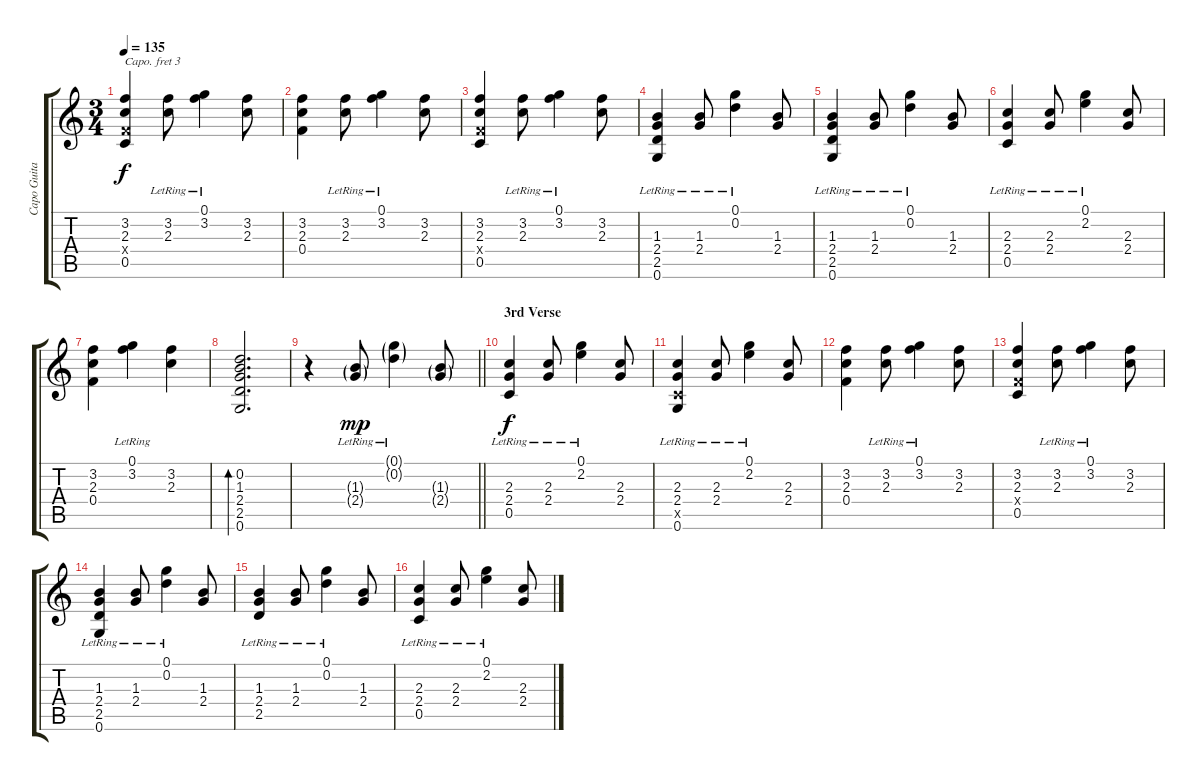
\track ("Capo Guitar" "Capo Guita") {instrument acousticguitarsteel}
\staff {score tabs}
\capo 3
\tuning (E4 B3 G3 D3 A2 E2) {hide}
\ts (3 4)
\tempo 135
\clef g2
\ks c
(3.2 2.3 0.4{x} 0.5).4{dy f} (3.2{lr} 2.3{lr}).8 (0.1{lr} 3.2{lr}).4 (3.2 2.3).8 |
(3.2 2.3 0.4).4 (3.2{lr} 2.3{lr}).8 (0.1{lr} 3.2{lr}).4 (3.2 2.3).8 |
(3.2 2.3 0.4{x} 0.5).4 (3.2{lr} 2.3{lr}).8 (0.1{lr} 3.2{lr}).4 (3.2 2.3).8 |
(1.3{lr} 2.4{lr} 2.5{lr} 0.6{lr}).4 (1.3{lr} 2.4{lr}).8 (0.1{lr} 0.2{lr}).4 (1.3 2.4).8 |
(1.3{lr} 2.4{lr} 2.5{lr} 0.6{lr}).4 (1.3{lr} 2.4{lr}).8 (0.1{lr} 0.2{lr}).4 (1.3 2.4).8 |
(2.3{lr} 2.4{lr} 0.5{lr}).4 (2.3{lr} 2.4{lr}).8 (0.1{lr} 2.2{lr}).4 (2.3 2.4).8 |
(3.2 2.3 0.4).4 (0.1{lr} 3.2{lr}).4 (3.2 2.3).4 |
(0.2 1.3 2.4 2.5 0.6).2{d bd 60} |
\barLineRight lightlight
r.4 (1.3{g lr} 2.4{g lr}).8{dy mp} (0.1{g lr} 0.2{g lr}).4 (1.3{g} 2.4{g}).8 |
\section ("" "3rd Verse")
(2.3{lr} 2.4{lr} 0.5{lr}).4{dy f} (2.3{lr} 2.4{lr}).8 (0.1{lr} 2.2{lr}).4 (2.3 2.4).8 |
(2.3{lr} 2.4{lr} 0.5{x} 0.6).4 (2.3{lr} 2.4{lr}).8 (0.1{lr} 2.2{lr}).4 (2.3 2.4).8 |
(3.2 2.3 0.4).4 (3.2{lr} 2.3{lr}).8 (0.1{lr} 3.2{lr}).4 (3.2 2.3).8 |
(3.2 2.3 0.4{x} 0.5).4 (3.2{lr} 2.3{lr}).8 (0.1{lr} 3.2{lr}).4 (3.2 2.3).8 |
(1.3{lr} 2.4{lr} 2.5{lr} 0.6{lr}).4 (1.3{lr} 2.4{lr}).8 (0.1{lr} 0.2{lr}).4 (1.3 2.4).8 |
(1.3{lr} 2.4{lr} 2.5{lr}).4 (1.3{lr} 2.4{lr}).8 (0.1{lr} 0.2{lr}).4 (1.3 2.4).8 |
(2.3{lr} 2.4{lr} 0.5{lr}).4 (2.3{lr} 2.4{lr}).8 (0.1{lr} 2.2{lr}).4 (2.3 2.4).8
